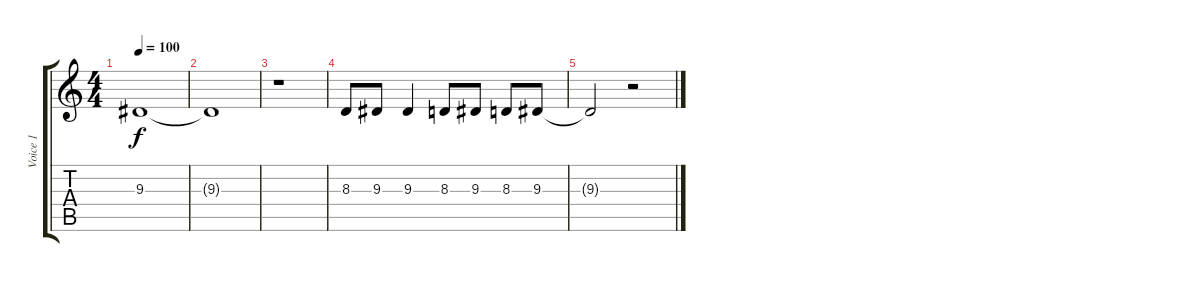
\track ("Voice 1" "Voice 1") {instrument tenorsax}
\staff {score tabs}
\tuning (Eb4 Bb3 Gb3 Db3 Ab2 Eb2) {hide}
\ts (4 4)
\tempo 100
\clef g2
\ks c
9.3{t}.1{dy f} |
9.3{t}.1 |
r.1 |
8.3.8 9.3.8 9.3.4 8.3.8 9.3.8 8.3.8 9.3.8 |
9.3{t}.2 r.2
